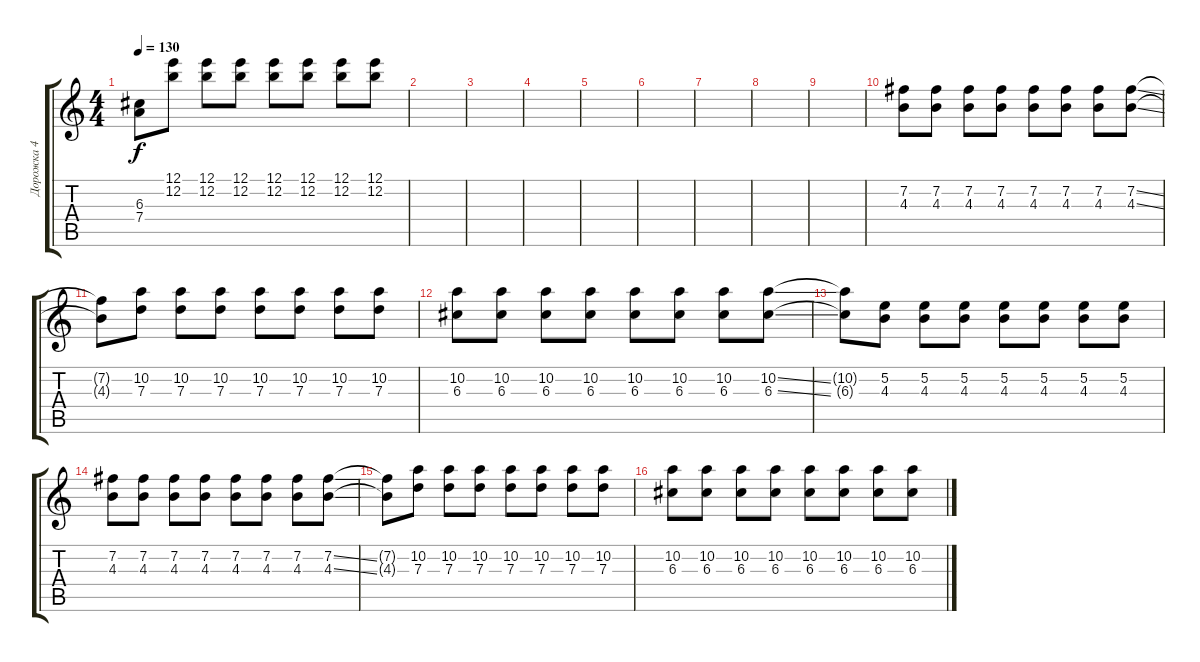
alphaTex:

\track ("Дорожка 4" "Дорожка 4") {instrument distortionguitar}
\staff {score tabs}
\tuning (E4 B3 G3 D3 A2 E2) {hide}
\ts (4 4)
\tempo 130
\clef g2
\ks c
(6.3 7.4).8{dy f} (12.1 12.2).8 (12.1 12.2).8 (12.1 12.2).8 (12.1 12.2).8 (12.1 12.2).8 (12.1 12.2).8 (12.1 12.2).8 |
|
|
|
|
|
|
|
|
(7.2 4.3).8 (7.2 4.3).8 (7.2 4.3).8 (7.2 4.3).8 (7.2 4.3).8 (7.2 4.3).8 (7.2 4.3).8 (7.2{ss} 4.3{ss}).8 |
(7.2{t} 4.3{t}).8 (10.2 7.3).8 (10.2 7.3).8 (10.2 7.3).8 (10.2 7.3).8 (10.2 7.3).8 (10.2 7.3).8 (10.2 7.3).8 |
(10.2 6.3).8 (10.2 6.3).8 (10.2 6.3).8 (10.2 6.3).8 (10.2 6.3).8 (10.2 6.3).8 (10.2 6.3).8 (10.2{ss} 6.3{ss}).8 |
(10.2{t} 6.3{t}).8 (5.2 4.3).8 (5.2 4.3).8 (5.2 4.3).8 (5.2 4.3).8 (5.2 4.3).8 (5.2 4.3).8 (5.2 4.3).8 |
(7.2 4.3).8 (7.2 4.3).8 (7.2 4.3).8 (7.2 4.3).8 (7.2 4.3).8 (7.2 4.3).8 (7.2 4.3).8 (7.2{ss} 4.3{ss}).8 |
(7.2{t} 4.3{t}).8 (10.2 7.3).8 (10.2 7.3).8 (10.2 7.3).8 (10.2 7.3).8 (10.2 7.3).8 (10.2 7.3).8 (10.2 7.3).8 |
(10.2 6.3).8 (10.2 6.3).8 (10.2 6.3).8 (10.2 6.3).8 (10.2 6.3).8 (10.2 6.3).8 (10.2 6.3).8 (10.2{ss} 6.3{ss}).8
